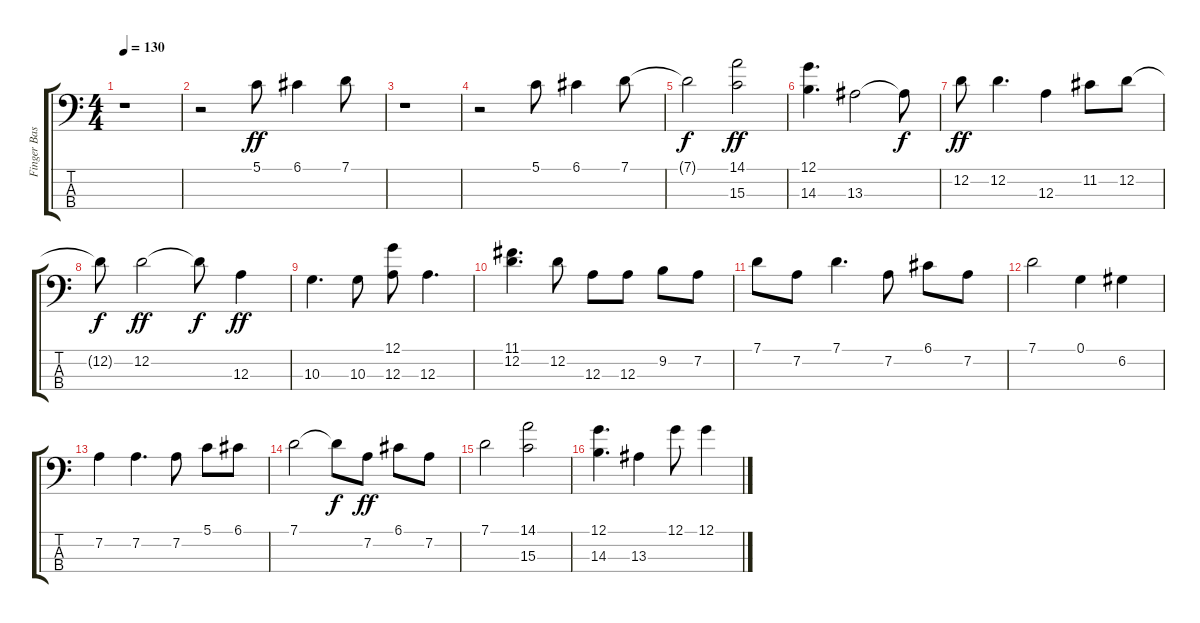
\track ("Finger Bass" "Finger Bas") {solo instrument electricbassfinger}
\staff {score tabs}
\tuning (G2 D2 A1 E1) {hide}
\ts (4 4)
\tempo 130
\clef f4
\ks c
r.1{dy ff} |
r.2 5.1.8 6.1.4 7.1.8 |
r.1 |
r.2 5.1.8 6.1.4 7.1.8 |
7.1{t}.2{dy f} (14.1 15.3).2{dy ff} |
(12.1 14.3).4{d} 13.3.2 13.3{t}.8{dy f} |
12.2.8{dy ff} 12.2.4{d} 12.3.4 11.2.8 12.2.8 |
12.2{t}.8{dy f} 12.2.2{dy ff} 12.2{t}.8{dy f} 12.3.4{dy ff} |
10.3.4{d} 10.3.8 (12.1 12.3).8 12.3.4{d} |
(11.1 12.2).4{d} 12.2.8 12.3.8 12.3.8 9.2.8 7.2.8 |
7.1.8 7.2.8 7.1.4{d} 7.2.8 6.1.8 7.2.8 |
7.1.2 0.1.4 6.2.4 |
7.2.4 7.2.4{d} 7.2.8 5.1.8 6.1.8 |
7.1.2 7.1{t}.8{dy f} 7.2.8{dy ff} 6.1.8 7.2.8 |
7.1.2 (14.1 15.3).2 |
(12.1 14.3).4{d} 13.3.4 12.1.8 12.1.4
